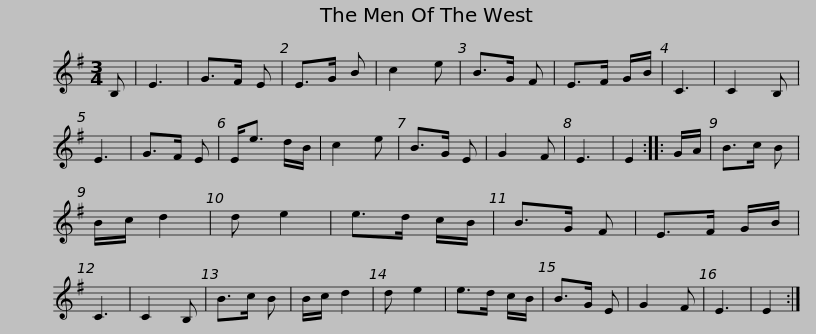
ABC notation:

X:1
L:1/8
M:3/4
I:linebreak $
K:G
V:1 treble
V:1
 B, | E3 | G>F E | E>G B | c2 e | %5
 B>G F | E>F G/B/ | C3 | C2 B, | E3 | %10
 G>F E | E<e d/B/ | c2 e |$ B>G E | G2 F | %15
 E3 | E2 :: G/A/ | B>c B | B/c/ d2 | %20
 d e2 | e>d c/B/ | B>G F | E>F G/B/ | C3 | %25
 C2 B, |$ B>c B | B/c/ d2 | d e2 | e>d c/B/ | %30
 B>G E | G2 F | E3 | E2 :| %34
